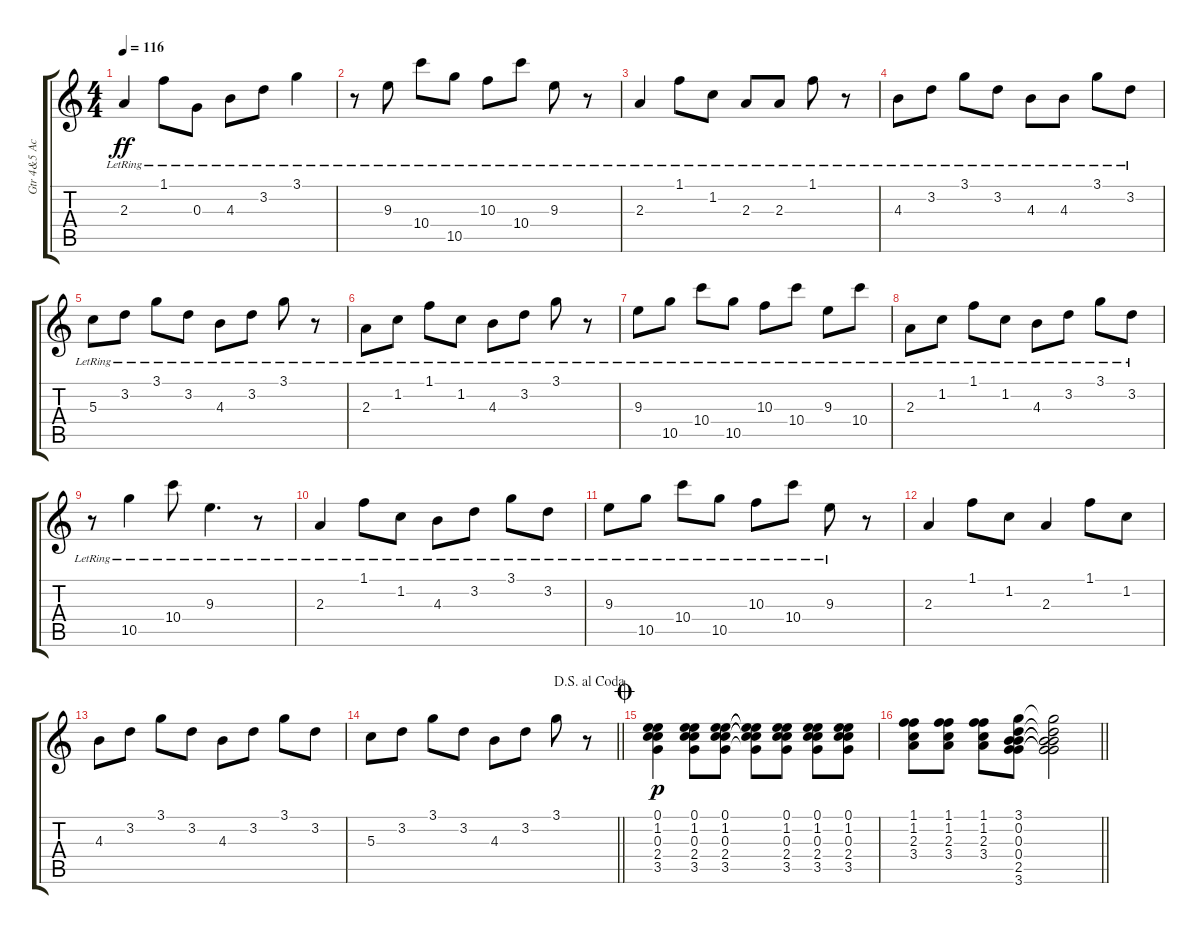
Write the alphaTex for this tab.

\track ("Gtr 4&5 Acoustic (Steel) 12 String" "Gtr 4&5 Ac") {instrument acousticguitarsteel}
\staff {score tabs}
\tuning (E4 B3 G3 D4 A3 E3) {hide}
\ts (4 4)
\tempo 116
\clef g2
\ks c
2.3{lr}.4{dy ff} 1.1{lr}.8 0.3{lr}.8 4.3{lr}.8 3.2{lr}.8 3.1{lr}.4 |
r.8 9.3{lr}.8 10.4{lr}.8 10.5{lr}.8 10.3{lr}.8 10.4{lr}.8 9.3{lr}.8 r.8 |
2.3{lr}.4 1.1{lr}.8 1.2{lr}.8 2.3{lr}.8 2.3{lr}.8 1.1{lr}.8 r.8 |
4.3{lr}.8 3.2{lr}.8 3.1{lr}.8 3.2{lr}.8 4.3{lr}.8 4.3{lr}.8 3.1{lr}.8 3.2{lr}.8 |
5.3{lr}.8 3.2{lr}.8 3.1{lr}.8 3.2{lr}.8 4.3{lr}.8 3.2{lr}.8 3.1{lr}.8 r.8 |
2.3{lr}.8 1.2{lr}.8 1.1{lr}.8 1.2{lr}.8 4.3{lr}.8 3.2{lr}.8 3.1{lr}.8 r.8 |
9.3{lr}.8 10.5{lr}.8 10.4{lr}.8 10.5{lr}.8 10.3{lr}.8 10.4{lr}.8 9.3{lr}.8 10.4{lr}.8 |
2.3{lr}.8 1.2{lr}.8 1.1{lr}.8 1.2{lr}.8 4.3{lr}.8 3.2{lr}.8 3.1{lr}.8 3.2{lr}.8 |
r.8 10.5{lr}.4 10.4{lr}.8 9.3{lr}.4{d} r.8 |
2.3{lr}.4 1.1{lr}.8 1.2{lr}.8 4.3{lr}.8 3.2{lr}.8 3.1{lr}.8 3.2{lr}.8 |
9.3{lr}.8 10.5{lr}.8 10.4{lr}.8 10.5{lr}.8 10.3{lr}.8 10.4{lr}.8 9.3{lr}.8 r.8 |
2.3.4 1.1.8 1.2.8 2.3.4 1.1.8 1.2.8 |
4.3.8 3.2.8 3.1.8 3.2.8 4.3.8 3.2.8 3.1.8 3.2.8 |
\jump dalsegnoalcoda
\barLineRight lightlight
5.3.8 3.2.8 3.1.8 3.2.8 4.3.8 3.2.8 3.1.8 r.8 |
\jump coda
(0.1 1.2 0.3 2.4 3.5).4{dy p} (0.1 1.2 0.3 2.4 3.5).8 (0.1 1.2 0.3 2.4 3.5).8 (0.1{t} 1.2{t} 0.3{t} 2.4{t} 3.5{t}).8 (0.1 1.2 0.3 2.4 3.5).8 (0.1 1.2 0.3 2.4 3.5).8 (0.1 1.2 0.3 2.4 3.5).8 |
\barLineRight lightlight
(1.1 1.2 2.3 3.4).8 (1.1 1.2 2.3 3.4).8 (1.1 1.2 2.3 3.4).8 (3.1 0.2 0.3 0.4 2.5 3.6).8 (3.1{t} 0.2{t} 0.3{t} 0.4{t} 2.5{t} 3.6{t}).2
